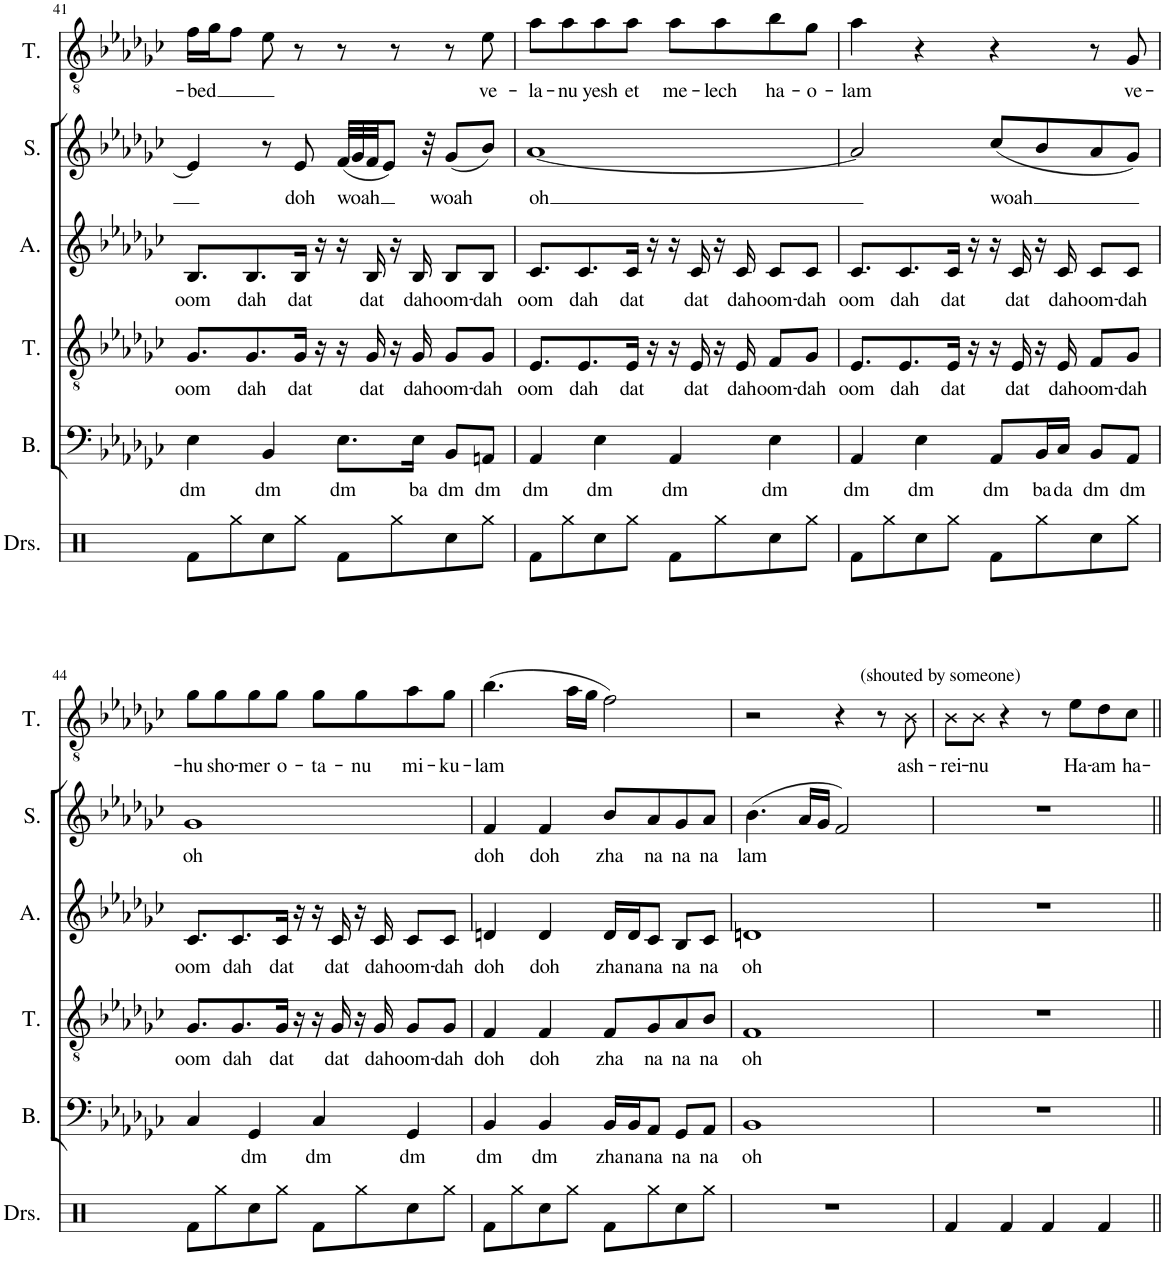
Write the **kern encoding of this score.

**kern	**kern	**text	**kern	**text	**kern	**text	**kern	**text	**kern	**text
*part6	*part5	*part5	*part4	*part4	*part3	*part3	*part2	*part2	*part1	*part1
*staff6	*staff5	*staff5	*staff4	*staff4	*staff3	*staff3	*staff2	*staff2	*staff1	*staff1
*I"Drumset	*I"Bass	*	*I"Tenor	*	*I"Alto	*	*I"Soprano	*	*I"Tenor	*
*I'Drs.	*I'B.	*	*I'T.	*	*I'A.	*	*I'S.	*	*I'T.	*
!!LO:PB:g=z
*clefX	*clefF4	*	*clefGv2	*	*clefG2	*	*clefG2	*	*clefGv2	*
*k[]	*k[b-e-a-d-g-c-]	*	*k[b-e-a-d-g-c-]	*	*k[b-e-a-d-g-c-]	*	*k[b-e-a-d-g-c-]	*	*k[b-e-a-d-g-c-]	*
*M4/4	*M4/4	*	*M4/4	*	*M4/4	*	*M4/4	*	*M4/4	*
=41	=41	=41	=41	=41	=41	=41	=41	=41	=41	=41
!	!	!LO:LY:b	!	!LO:LY:b	!	!LO:LY:b	!	!	!	!LO:LY:b
8Rf\L	4E-\	dm	8.G-/L	oom	8.B-/L	oom	4e-/]	.	16f\LL	-bed
.	.	.	.	.	.	.	.	.	16g-\J	.
8Rgg\	.	.	.	.	.	.	.	.	8f\J	.
!	!	!	!	!LO:LY:b	!	!LO:LY:b	!	!	!	!
.	.	.	8.G-/	dah	8.B-/	dah	.	.	.	.
!	!	!LO:LY:b	!	!	!	!	!	!	!	!
8Rcc\	4BB-/	dm	.	.	.	.	8r	.	8e-\	.
!	!	!	!	!LO:LY:b	!	!LO:LY:b	!	!LO:LY:b	!	!
8Rgg\J	.	.	16G-/Jk	dat	16B-/Jk	dat	8e-/	doh	8r	.
.	.	.	16r	.	16r	.	.	.	.	.
!	!	!LO:LY:b	!	!	!	!	!	!LO:LY:b	!	!
8Rf\L	8.E-\L	dm	16r	.	16r	.	(32f/LLL	woah	8r	.
.	.	.	.	.	.	.	32g-/	.	.	.
!	!	!	!	!LO:LY:b	!	!LO:LY:b	!	!	!	!
.	.	.	16G-/	dat	16B-/	dat	32f/JJ	.	.	.
.	.	.	.	.	.	.	8e-/J)	.	.	.
8Rgg\	.	.	16r	.	16r	.	.	.	8r	.
!	!	!LO:LY:b	!	!LO:LY:b	!	!LO:LY:b	!	!	!	!
.	16E-\Jk	ba	16G-/	dah	16B-/	dah	.	.	.	.
.	.	.	.	.	.	.	32r	.	.	.
!	!	!LO:LY:b	!	!LO:LY:b	!	!LO:LY:b	!	!LO:LY:b	!	!
8Rcc\	8BB-/L	dm	8G-/L	oom-	8B-/L	oom-	(8g-/L	woah	8r	.
!	!	!LO:LY:b	!	!LO:LY:b	!	!LO:LY:b	!	!	!	!LO:LY:b
8Rgg\J	8AAn/J	dm	8G-/J	-dah	8B-/J	-dah	8b-/J)	.	8e-\	ve-
=42	=42	=42	=42	=42	=42	=42	=42	=42	=42	=42
!	!	!LO:LY:b	!	!LO:LY:b	!	!LO:LY:b	!	!LO:LY:b	!	!LO:LY:b
8Rf\L	4AA-/	dm	8.E-/L	oom	8.c-/L	oom	[1a-	oh	8a-\L	-la-
!	!	!	!	!	!	!	!	!	!	!LO:LY:b
8Rgg\	.	.	.	.	.	.	.	.	8a-\	-nu
!	!	!	!	!LO:LY:b	!	!LO:LY:b	!	!	!	!
.	.	.	8.E-/	dah	8.c-/	dah	.	.	.	.
!	!	!LO:LY:b	!	!	!	!	!	!	!	!LO:LY:b
8Rcc\	4E-\	dm	.	.	.	.	.	.	8a-\	yesh
!	!	!	!	!LO:LY:b	!	!LO:LY:b	!	!	!	!LO:LY:b
8Rgg\J	.	.	16E-/Jk	dat	16c-/Jk	dat	.	.	8a-\J	et
.	.	.	16r	.	16r	.	.	.	.	.
!	!	!LO:LY:b	!	!	!	!	!	!	!	!LO:LY:b
8Rf\L	4AA-/	dm	16r	.	16r	.	.	.	8a-\L	me-
!	!	!	!	!LO:LY:b	!	!LO:LY:b	!	!	!	!
.	.	.	16E-/	dat	16c-/	dat	.	.	.	.
!	!	!	!	!	!	!	!	!	!	!LO:LY:b
8Rgg\	.	.	16r	.	16r	.	.	.	8a-\	-lech
!	!	!	!	!LO:LY:b	!	!LO:LY:b	!	!	!	!
.	.	.	16E-/	dah	16c-/	dah	.	.	.	.
!	!	!LO:LY:b	!	!LO:LY:b	!	!LO:LY:b	!	!	!	!LO:LY:b
8Rcc\	4E-\	dm	8F/L	oom-	8c-/L	oom-	.	.	8b-\	ha-
!	!	!	!	!LO:LY:b	!	!LO:LY:b	!	!	!	!LO:LY:b
8Rgg\J	.	.	8G-/J	-dah	8c-/J	-dah	.	.	8g-\J	-o-
=43	=43	=43	=43	=43	=43	=43	=43	=43	=43	=43
!	!	!LO:LY:b	!	!LO:LY:b	!	!LO:LY:b	!	!	!	!LO:LY:b
8Rf\L	4AA-/	dm	8.E-/L	oom	8.c-/L	oom	2a-/]	.	4a-\	-lam
8Rgg\	.	.	.	.	.	.	.	.	.	.
!	!	!	!	!LO:LY:b	!	!LO:LY:b	!	!	!	!
.	.	.	8.E-/	dah	8.c-/	dah	.	.	.	.
!	!	!LO:LY:b	!	!	!	!	!	!	!	!
8Rcc\	4E-\	dm	.	.	.	.	.	.	4r	.
!	!	!	!	!LO:LY:b	!	!LO:LY:b	!	!	!	!
8Rgg\J	.	.	16E-/Jk	dat	16c-/Jk	dat	.	.	.	.
.	.	.	16r	.	16r	.	.	.	.	.
!	!	!LO:LY:b	!	!	!	!	!	!LO:LY:b	!	!
8Rf\L	8AA-/L	dm	16r	.	16r	.	(8cc-/L	woah	4r	.
!	!	!	!	!LO:LY:b	!	!LO:LY:b	!	!	!	!
.	.	.	16E-/	dat	16c-/	dat	.	.	.	.
!	!	!LO:LY:b	!	!	!	!	!	!	!	!
8Rgg\	16BB-/L	ba	16r	.	16r	.	8b-/	.	.	.
!	!	!LO:LY:b	!	!LO:LY:b	!	!LO:LY:b	!	!	!	!
.	16C-/JJ	da	16E-/	dah	16c-/	dah	.	.	.	.
!	!	!LO:LY:b	!	!LO:LY:b	!	!LO:LY:b	!	!	!	!
8Rcc\	8BB-/L	dm	8F/L	oom-	8c-/L	oom-	8a-/	.	8r	.
!	!	!LO:LY:b	!	!LO:LY:b	!	!LO:LY:b	!	!	!	!LO:LY:b
8Rgg\J	8AA-/J	dm	8G-/J	-dah	8c-/J	-dah	8g-/J)	.	8G-/	ve-
!!LO:LB:g=z
=44	=44	=44	=44	=44	=44	=44	=44	=44	=44	=44
!	!	!	!	!LO:LY:b	!	!LO:LY:b	!	!LO:LY:b	!	!LO:LY:b
8Rf\L	4C-/	.	8.G-/L	oom	8.c-/L	oom	1g-	oh	8g-\L	-hu
!	!	!	!	!	!	!	!	!	!	!LO:LY:b
8Rgg\	.	.	.	.	.	.	.	.	8g-\	sho-
!	!	!	!	!LO:LY:b	!	!LO:LY:b	!	!	!	!
.	.	.	8.G-/	dah	8.c-/	dah	.	.	.	.
!	!	!LO:LY:b	!	!	!	!	!	!	!	!LO:LY:b
8Rcc\	4GG-/	dm	.	.	.	.	.	.	8g-\	-mer
!	!	!	!	!LO:LY:b	!	!LO:LY:b	!	!	!	!LO:LY:b
8Rgg\J	.	.	16G-/Jk	dat	16c-/Jk	dat	.	.	8g-\J	o-
.	.	.	16r	.	16r	.	.	.	.	.
!	!	!LO:LY:b	!	!	!	!	!	!	!	!LO:LY:b
8Rf\L	4C-/	dm	16r	.	16r	.	.	.	8g-\L	-ta-
!	!	!	!	!LO:LY:b	!	!LO:LY:b	!	!	!	!
.	.	.	16G-/	dat	16c-/	dat	.	.	.	.
!	!	!	!	!	!	!	!	!	!	!LO:LY:b
8Rgg\	.	.	16r	.	16r	.	.	.	8g-\	-nu
!	!	!	!	!LO:LY:b	!	!LO:LY:b	!	!	!	!
.	.	.	16G-/	dah	16c-/	dah	.	.	.	.
!	!	!LO:LY:b	!	!LO:LY:b	!	!LO:LY:b	!	!	!	!LO:LY:b
8Rcc\	4GG-/	dm	8G-/L	oom-	8c-/L	oom-	.	.	8a-\	mi-
!	!	!	!	!LO:LY:b	!	!LO:LY:b	!	!	!	!LO:LY:b
8Rgg\J	.	.	8G-/J	-dah	8c-/J	-dah	.	.	8g-\J	-ku-
=45	=45	=45	=45	=45	=45	=45	=45	=45	=45	=45
!	!	!LO:LY:b	!	!LO:LY:b	!	!LO:LY:b	!	!LO:LY:b	!	!LO:LY:b
8Rf\L	4BB-/	dm	4F/	doh	4dn/	doh	4f/	doh	(4.b-\	-lam
8Rgg\	.	.	.	.	.	.	.	.	.	.
!	!	!LO:LY:b	!	!LO:LY:b	!	!LO:LY:b	!	!LO:LY:b	!	!
8Rcc\	4BB-/	dm	4F/	doh	4d/	doh	4f/	doh	.	.
8Rgg\J	.	.	.	.	.	.	.	.	16a-\LL	.
.	.	.	.	.	.	.	.	.	16g-\JJ	.
!	!	!LO:LY:b	!	!LO:LY:b	!	!LO:LY:b	!	!LO:LY:b	!	!
8Rf\L	16BB-/LL	zha	8F/L	zha	16d/LL	zha	8b-/L	zha	2f\)	.
!	!	!LO:LY:b	!	!	!	!LO:LY:b	!	!	!	!
.	16BB-/J	na	.	.	16d/J	na	.	.	.	.
!	!	!LO:LY:b	!	!LO:LY:b	!	!LO:LY:b	!	!LO:LY:b	!	!
8Rgg\	8AA-/J	na	8G-/	na	8c-/J	na	8a-/	na	.	.
!	!	!LO:LY:b	!	!LO:LY:b	!	!LO:LY:b	!	!LO:LY:b	!	!
8Rcc\	8GG-/L	na	8A-/	na	8B-/L	na	8g-/	na	.	.
!	!	!LO:LY:b	!	!LO:LY:b	!	!LO:LY:b	!	!LO:LY:b	!	!
8Rgg\J	8AA-/J	na	8B-/J	na	8c-/J	na	8a-/J	na	.	.
=46	=46	=46	=46	=46	=46	=46	=46	=46	=46	=46
!	!	!LO:LY:b	!	!LO:LY:b	!	!LO:LY:b	!	!LO:LY:b	!	!
1r	1BB-	oh	1F	oh	1dn	oh	(4.b-\	-lam	2r	.
.	.	.	.	.	.	.	16a-/LL	.	.	.
.	.	.	.	.	.	.	16g-/JJ	.	.	.
.	.	.	.	.	.	.	2f/)	.	4r	.
.	.	.	.	.	.	.	.	.	8r	.
!	!	!	!	!	!	!	!	!	!LO:TX:a:t=(shouted by someone)	!
!	!	!	!	!	!	!	!	!	!	!LO:LY:b
.	.	.	.	.	.	.	.	.	8B-\	ash-
=47	=47	=47	=47	=47	=47	=47	=47	=47	=47	=47
!	!	!	!	!	!	!	!	!	!	!LO:LY:b
4Rf/	1r	.	1r	.	1r	.	1r	.	8B-\L	-rei-
!	!	!	!	!	!	!	!	!	!	!LO:LY:b
.	.	.	.	.	.	.	.	.	8B-\J	-nu
4Rf/	.	.	.	.	.	.	.	.	4r	.
4Rf/	.	.	.	.	.	.	.	.	8r	.
!	!	!	!	!	!	!	!	!	!	!LO:LY:b
.	.	.	.	.	.	.	.	.	8e-\L	Ha-
!	!	!	!	!	!	!	!	!	!	!LO:LY:b
4Rf/	.	.	.	.	.	.	.	.	8d-\	-am
!	!	!	!	!	!	!	!	!	!	!LO:LY:b
.	.	.	.	.	.	.	.	.	8c-\J	ha-
=||	=||	=||	=||	=||	=||	=||	=||	=||	=||	=||
*-	*-	*-	*-	*-	*-	*-	*-	*-	*-	*-
